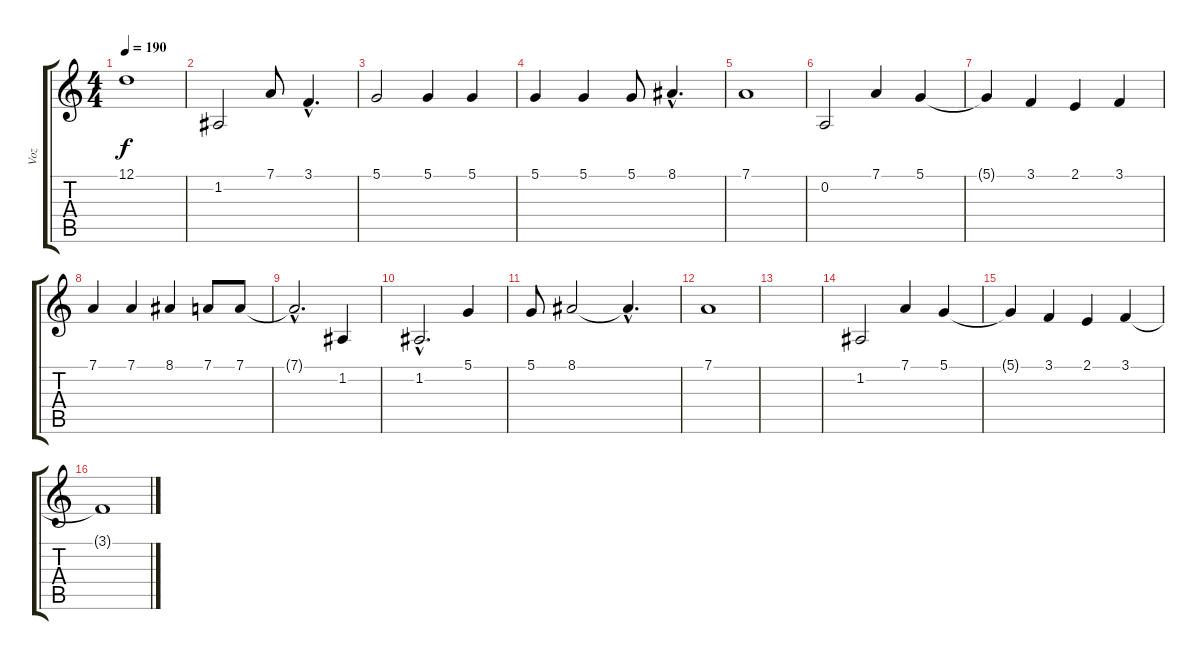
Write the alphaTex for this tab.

\track ("Voz" "Voz") {instrument viola}
\staff {score tabs}
\tuning (D4 A3 F3 C3 G2 D2) {hide}
\ts (4 4)
\tempo 190
\clef g2
\ks c
12.1{t}.1{dy f} |
1.2.2 7.1.8 3.1{hac}.4{d} |
5.1.2 5.1.4 5.1.4 |
5.1.4 5.1.4 5.1.8 8.1{hac}.4{d} |
7.1.1 |
0.2.2 7.1.4 5.1.4 |
5.1{t}.4 3.1.4 2.1.4 3.1.4 |
7.1.4 7.1.4 8.1.4 7.1.8 7.1.8 |
7.1{hac t}.2{d} 1.2.4 |
1.2{hac}.2{d} 5.1.4 |
5.1.8 8.1.2 8.1{hac t}.4{d} |
7.1.1 |
|
1.2.2 7.1.4 5.1.4 |
5.1{t}.4 3.1.4 2.1.4 3.1.4 |
3.1{t}.1
